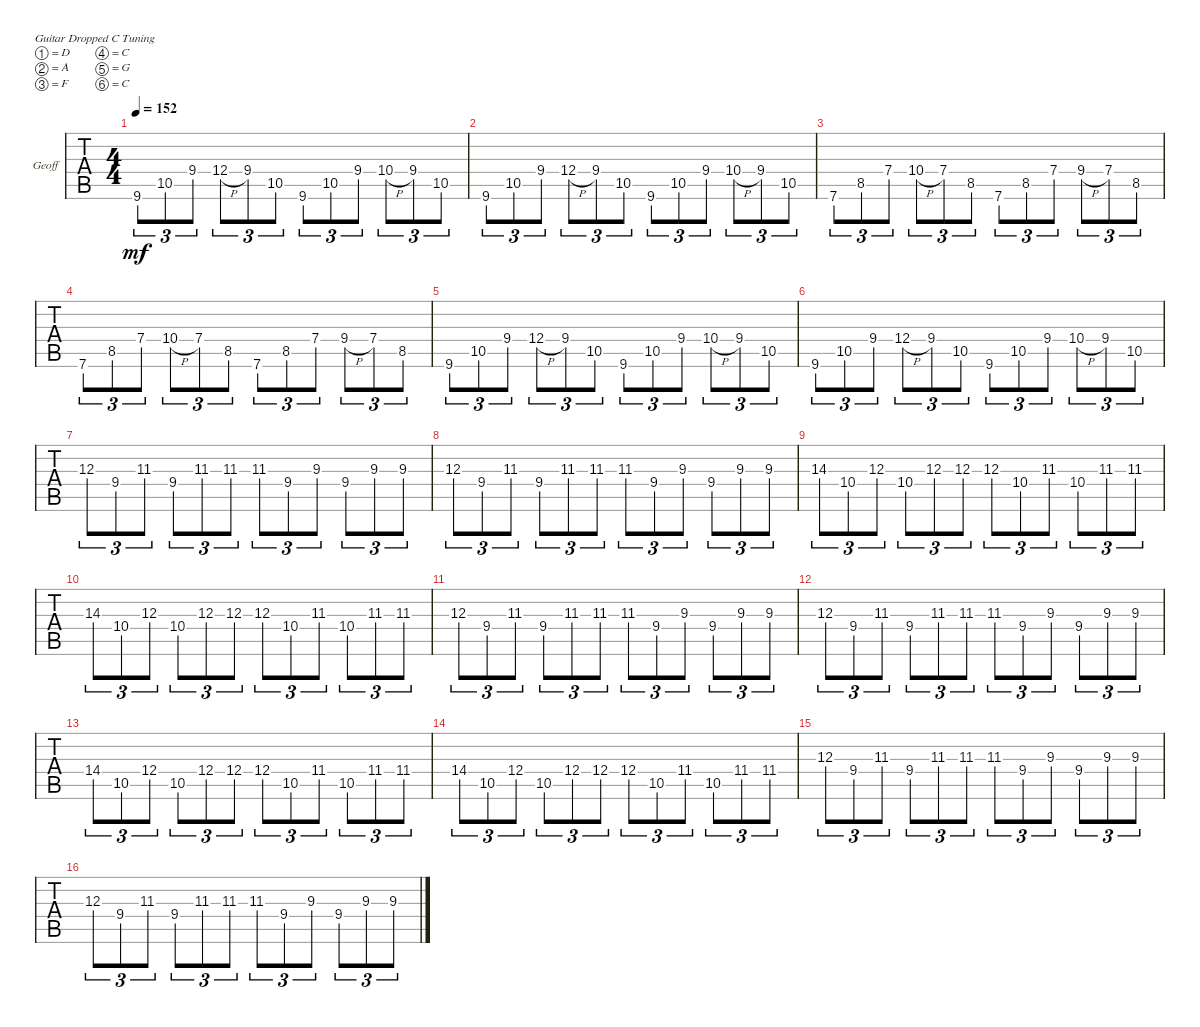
\defaultSystemsLayout 4
\bracketExtendMode groupsimilarinstruments
\firstSystemTrackNameOrientation horizontal
\otherSystemsTrackNameOrientation horizontal
\track ("Geoff" "Geoff") {instrument acousticguitarsteel}
\staff {tabs}
\tuning (D4 A3 F3 C3 G2 C2)
\ts (4 4)
\tempo 152
\clef g2
\ks c
9.6.8{tu (3 2) dy mf} 10.5.8{tu (3 2)} 9.4.8{tu (3 2)} 12.4{h}.8{tu (3 2)} 9.4.8{tu (3 2)} 10.5.8{tu (3 2)} 9.6.8{tu (3 2)} 10.5.8{tu (3 2)} 9.4.8{tu (3 2)} 10.4{h}.8{tu (3 2)} 9.4.8{tu (3 2)} 10.5.8{tu (3 2)} |
9.6.8{tu (3 2)} 10.5.8{tu (3 2)} 9.4.8{tu (3 2)} 12.4{h}.8{tu (3 2)} 9.4.8{tu (3 2)} 10.5.8{tu (3 2)} 9.6.8{tu (3 2)} 10.5.8{tu (3 2)} 9.4.8{tu (3 2)} 10.4{h}.8{tu (3 2)} 9.4.8{tu (3 2)} 10.5.8{tu (3 2)} |
7.6.8{tu (3 2)} 8.5.8{tu (3 2)} 7.4.8{tu (3 2)} 10.4{h}.8{tu (3 2)} 7.4.8{tu (3 2)} 8.5.8{tu (3 2)} 7.6.8{tu (3 2)} 8.5.8{tu (3 2)} 7.4.8{tu (3 2)} 9.4{h}.8{tu (3 2)} 7.4.8{tu (3 2)} 8.5.8{tu (3 2)} |
7.6.8{tu (3 2)} 8.5.8{tu (3 2)} 7.4.8{tu (3 2)} 10.4{h}.8{tu (3 2)} 7.4.8{tu (3 2)} 8.5.8{tu (3 2)} 7.6.8{tu (3 2)} 8.5.8{tu (3 2)} 7.4.8{tu (3 2)} 9.4{h}.8{tu (3 2)} 7.4.8{tu (3 2)} 8.5.8{tu (3 2)} |
9.6.8{tu (3 2)} 10.5.8{tu (3 2)} 9.4.8{tu (3 2)} 12.4{h}.8{tu (3 2)} 9.4.8{tu (3 2)} 10.5.8{tu (3 2)} 9.6.8{tu (3 2)} 10.5.8{tu (3 2)} 9.4.8{tu (3 2)} 10.4{h}.8{tu (3 2)} 9.4.8{tu (3 2)} 10.5.8{tu (3 2)} |
9.6.8{tu (3 2)} 10.5.8{tu (3 2)} 9.4.8{tu (3 2)} 12.4{h}.8{tu (3 2)} 9.4.8{tu (3 2)} 10.5.8{tu (3 2)} 9.6.8{tu (3 2)} 10.5.8{tu (3 2)} 9.4.8{tu (3 2)} 10.4{h}.8{tu (3 2)} 9.4.8{tu (3 2)} 10.5.8{tu (3 2)} |
12.3.8{tu (3 2)} 9.4.8{tu (3 2)} 11.3.8{tu (3 2)} 9.4.8{tu (3 2)} 11.3.8{tu (3 2)} 11.3.8{tu (3 2)} 11.3.8{tu (3 2)} 9.4.8{tu (3 2)} 9.3.8{tu (3 2)} 9.4.8{tu (3 2)} 9.3.8{tu (3 2)} 9.3.8{tu (3 2)} |
12.3.8{tu (3 2)} 9.4.8{tu (3 2)} 11.3.8{tu (3 2)} 9.4.8{tu (3 2)} 11.3.8{tu (3 2)} 11.3.8{tu (3 2)} 11.3.8{tu (3 2)} 9.4.8{tu (3 2)} 9.3.8{tu (3 2)} 9.4.8{tu (3 2)} 9.3.8{tu (3 2)} 9.3.8{tu (3 2)} |
14.3.8{tu (3 2)} 10.4.8{tu (3 2)} 12.3.8{tu (3 2)} 10.4.8{tu (3 2)} 12.3.8{tu (3 2)} 12.3.8{tu (3 2)} 12.3.8{tu (3 2)} 10.4.8{tu (3 2)} 11.3.8{tu (3 2)} 10.4.8{tu (3 2)} 11.3.8{tu (3 2)} 11.3.8{tu (3 2)} |
14.3.8{tu (3 2)} 10.4.8{tu (3 2)} 12.3.8{tu (3 2)} 10.4.8{tu (3 2)} 12.3.8{tu (3 2)} 12.3.8{tu (3 2)} 12.3.8{tu (3 2)} 10.4.8{tu (3 2)} 11.3.8{tu (3 2)} 10.4.8{tu (3 2)} 11.3.8{tu (3 2)} 11.3.8{tu (3 2)} |
12.3.8{tu (3 2)} 9.4.8{tu (3 2)} 11.3.8{tu (3 2)} 9.4.8{tu (3 2)} 11.3.8{tu (3 2)} 11.3.8{tu (3 2)} 11.3.8{tu (3 2)} 9.4.8{tu (3 2)} 9.3.8{tu (3 2)} 9.4.8{tu (3 2)} 9.3.8{tu (3 2)} 9.3.8{tu (3 2)} |
12.3.8{tu (3 2)} 9.4.8{tu (3 2)} 11.3.8{tu (3 2)} 9.4.8{tu (3 2)} 11.3.8{tu (3 2)} 11.3.8{tu (3 2)} 11.3.8{tu (3 2)} 9.4.8{tu (3 2)} 9.3.8{tu (3 2)} 9.4.8{tu (3 2)} 9.3.8{tu (3 2)} 9.3.8{tu (3 2)} |
14.4.8{tu (3 2)} 10.5.8{tu (3 2)} 12.4.8{tu (3 2)} 10.5.8{tu (3 2)} 12.4.8{tu (3 2)} 12.4.8{tu (3 2)} 12.4.8{tu (3 2)} 10.5.8{tu (3 2)} 11.4.8{tu (3 2)} 10.5.8{tu (3 2)} 11.4.8{tu (3 2)} 11.4.8{tu (3 2)} |
14.4.8{tu (3 2)} 10.5.8{tu (3 2)} 12.4.8{tu (3 2)} 10.5.8{tu (3 2)} 12.4.8{tu (3 2)} 12.4.8{tu (3 2)} 12.4.8{tu (3 2)} 10.5.8{tu (3 2)} 11.4.8{tu (3 2)} 10.5.8{tu (3 2)} 11.4.8{tu (3 2)} 11.4.8{tu (3 2)} |
12.3.8{tu (3 2)} 9.4.8{tu (3 2)} 11.3.8{tu (3 2)} 9.4.8{tu (3 2)} 11.3.8{tu (3 2)} 11.3.8{tu (3 2)} 11.3.8{tu (3 2)} 9.4.8{tu (3 2)} 9.3.8{tu (3 2)} 9.4.8{tu (3 2)} 9.3.8{tu (3 2)} 9.3.8{tu (3 2)} |
12.3.8{tu (3 2)} 9.4.8{tu (3 2)} 11.3.8{tu (3 2)} 9.4.8{tu (3 2)} 11.3.8{tu (3 2)} 11.3.8{tu (3 2)} 11.3.8{tu (3 2)} 9.4.8{tu (3 2)} 9.3.8{tu (3 2)} 9.4.8{tu (3 2)} 9.3.8{tu (3 2)} 9.3.8{tu (3 2)}
